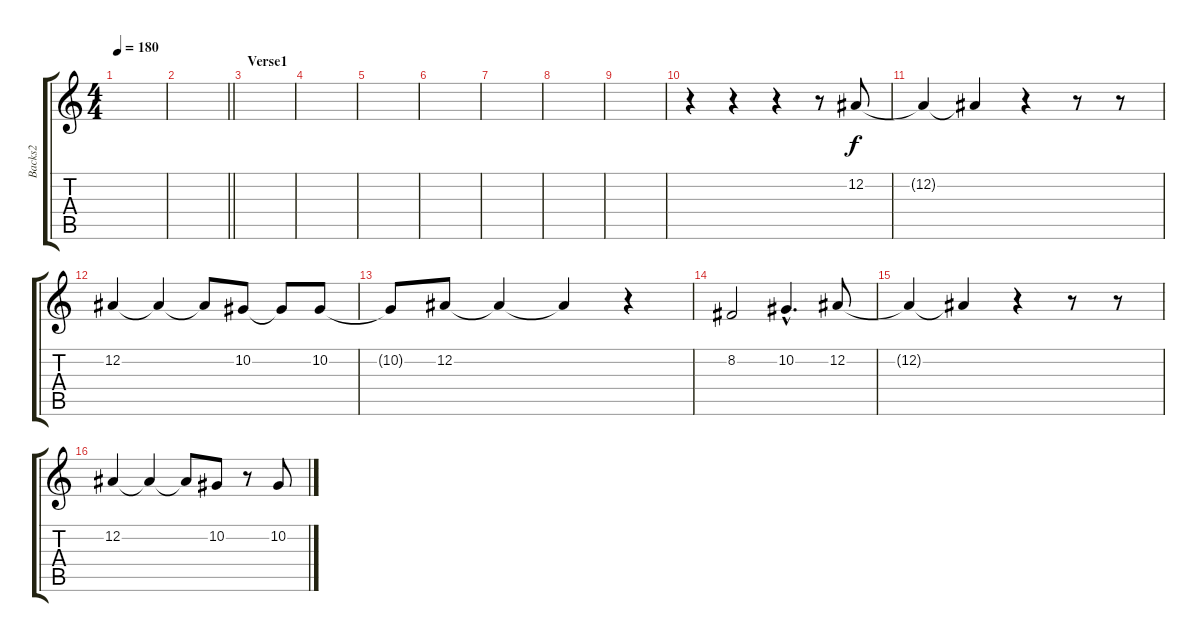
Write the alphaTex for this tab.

\track ("Backs2" "Backs2") {instrument voiceoohs}
\staff {score tabs}
\tuning (Eb4 Bb3 Gb3 Db3 Ab2 Eb2) {hide}
\ts (4 4)
\tempo 180
\clef g2
\ks c
|
\barLineRight lightlight
|
\section ("" "Verse1")
|
|
|
|
|
|
|
r.4 r.4 r.4 r.8 12.2.8 |
12.2{t}.4 12.2{t}.4 r.4 r.8 r.8 |
12.2.4 12.2{t}.4 12.2{t}.8 10.2.8 10.2{t}.8 10.2.8 |
10.2{t}.8 12.2.8 12.2{t}.4 12.2{t}.4 r.4 |
8.2.2 10.2{hac}.4{d} 12.2.8 |
12.2{t}.4 12.2{t}.4 r.4 r.8 r.8 |
12.2.4 12.2{t}.4 12.2{t}.8 10.2.8 r.8 10.2.8
